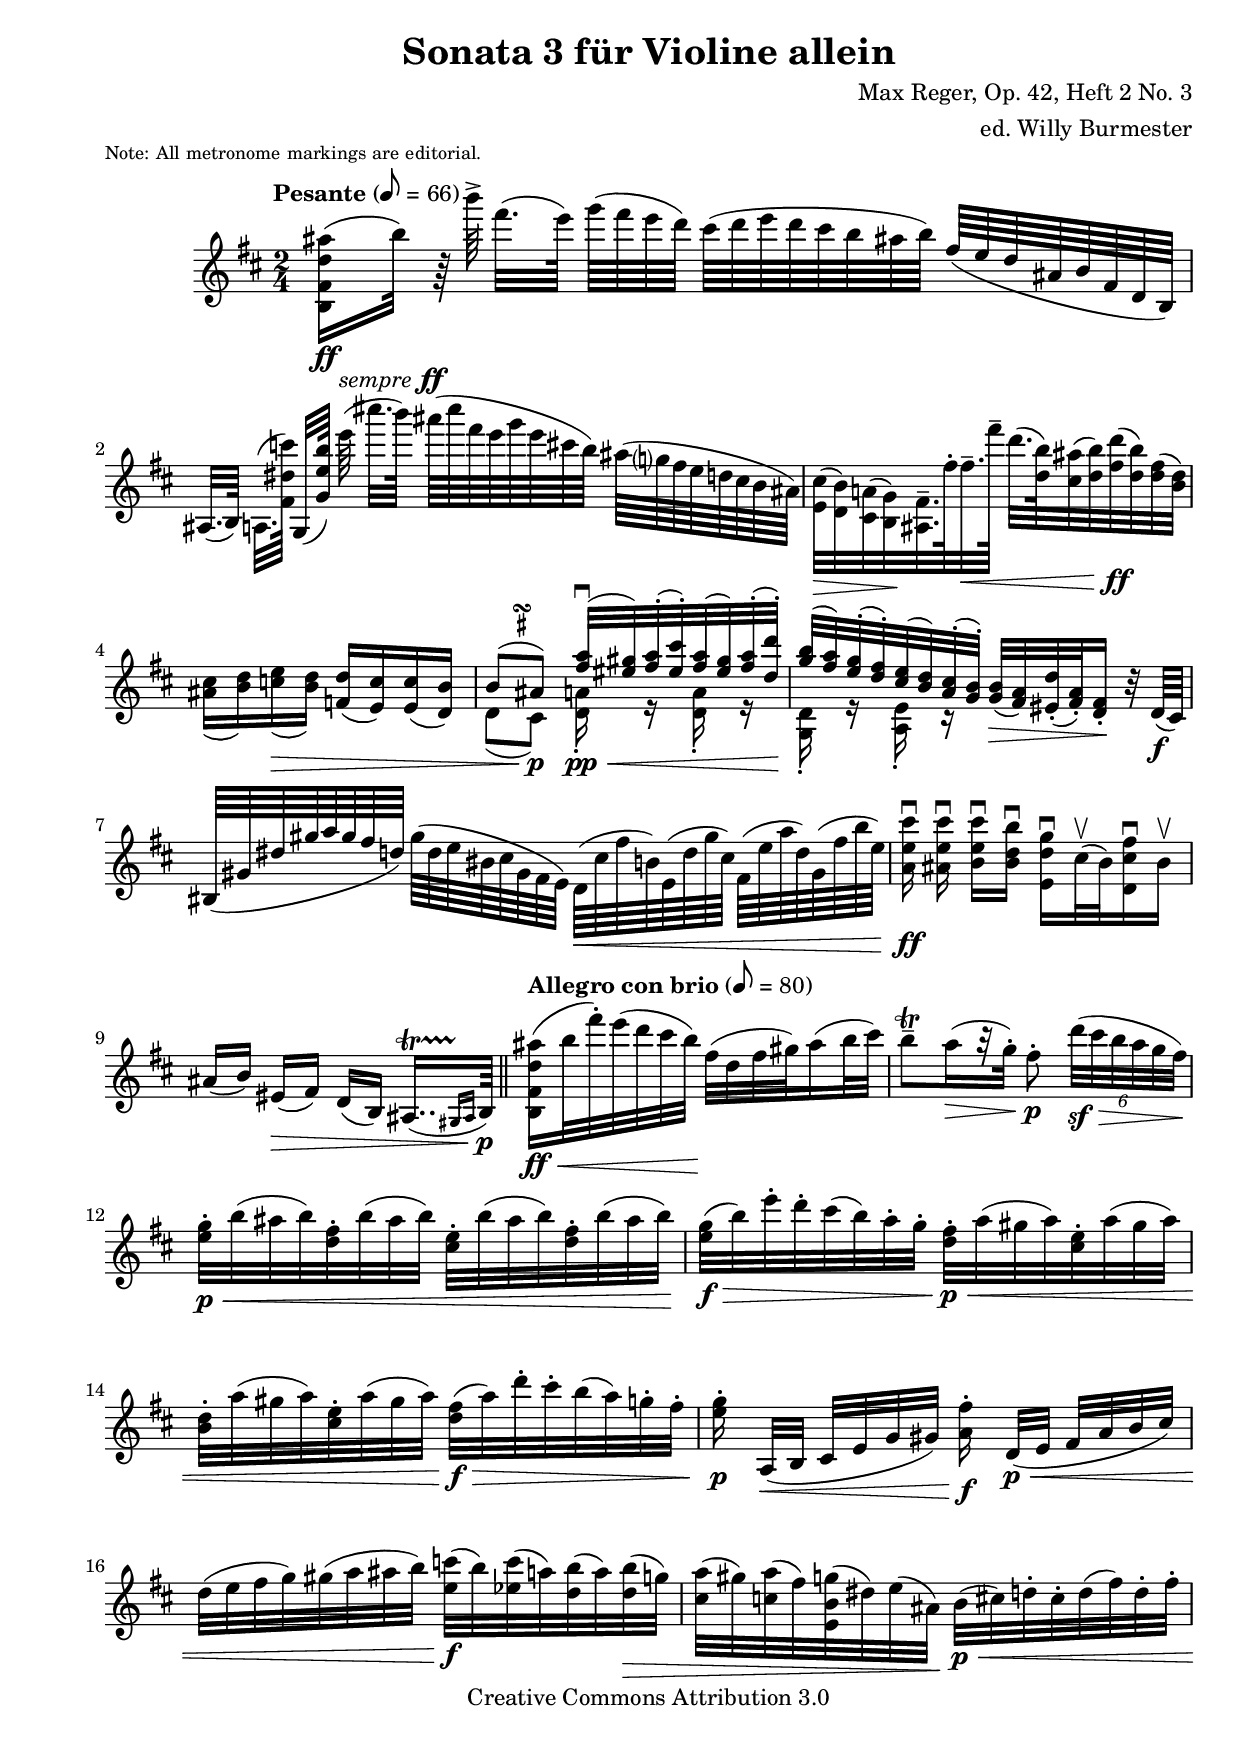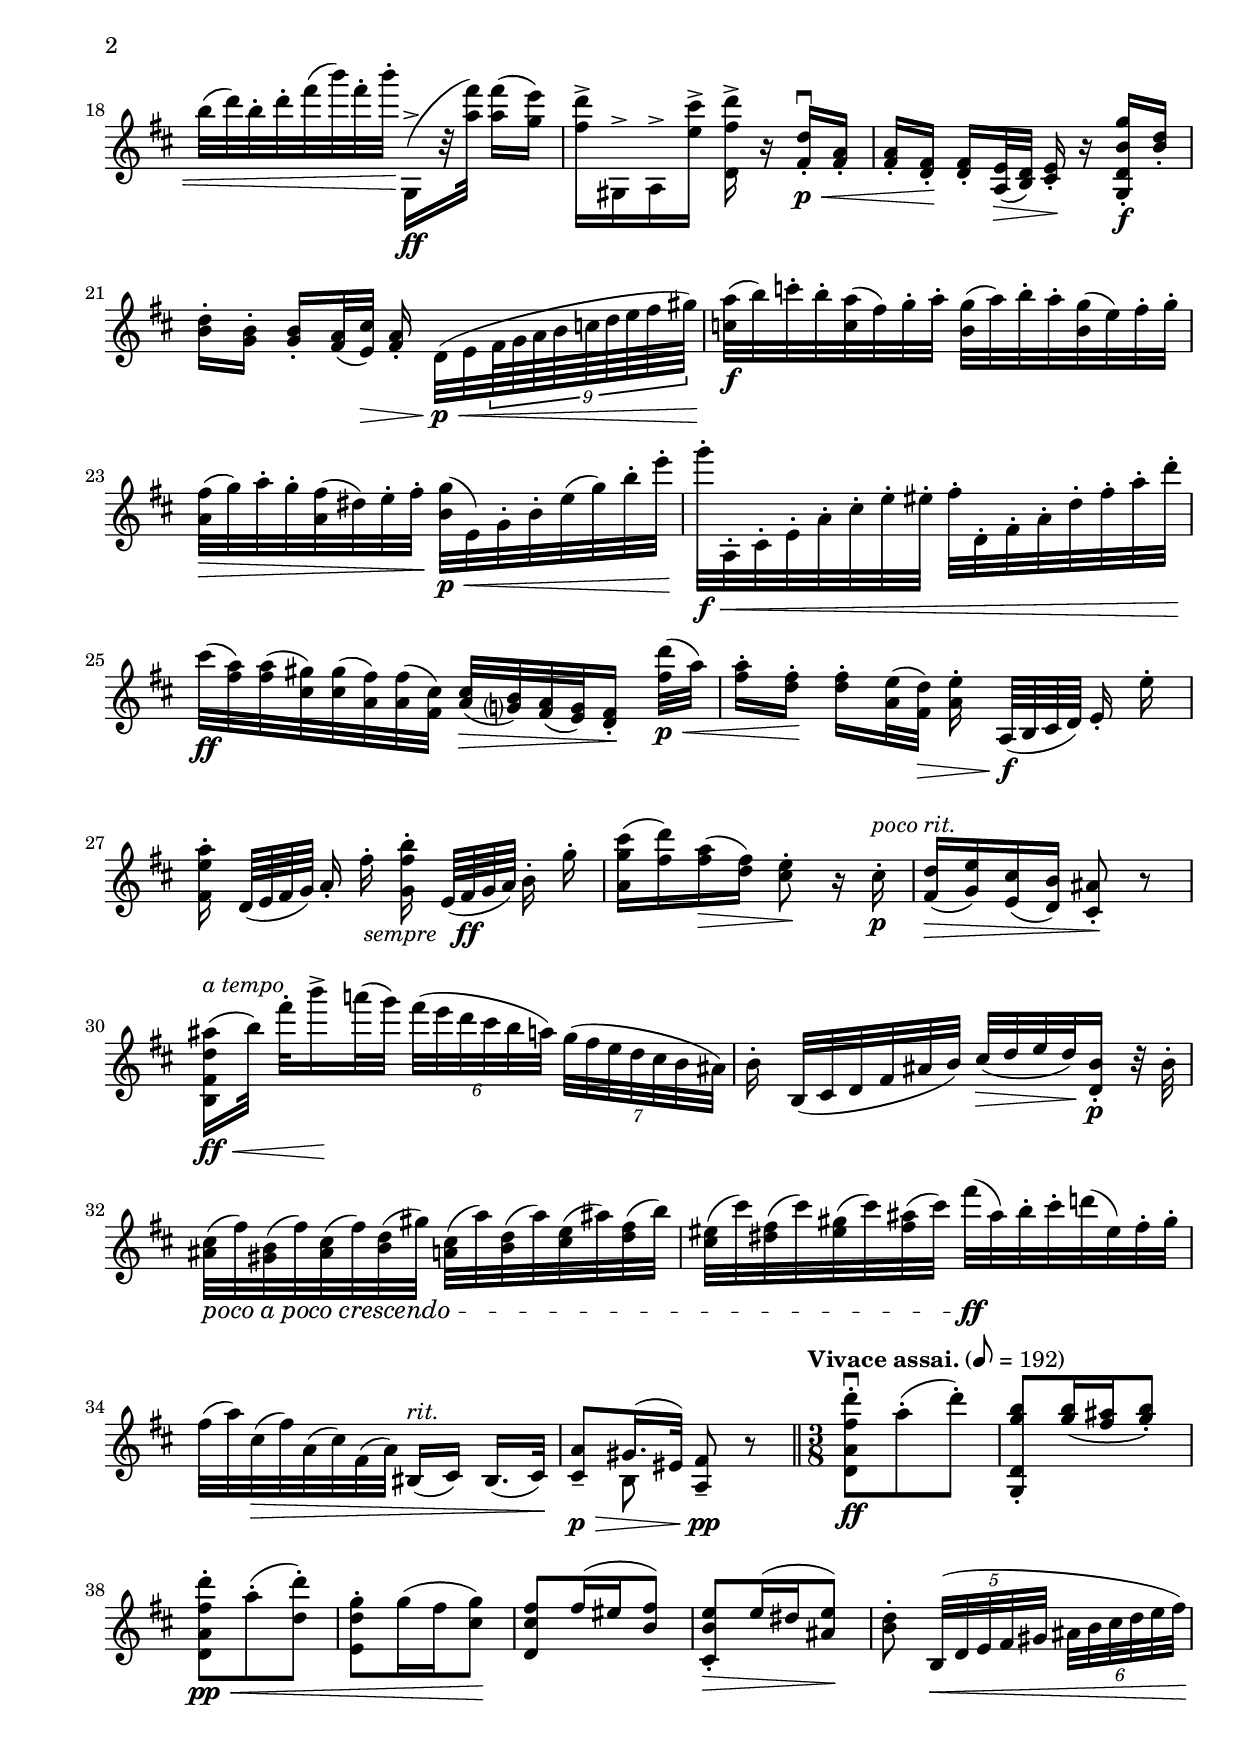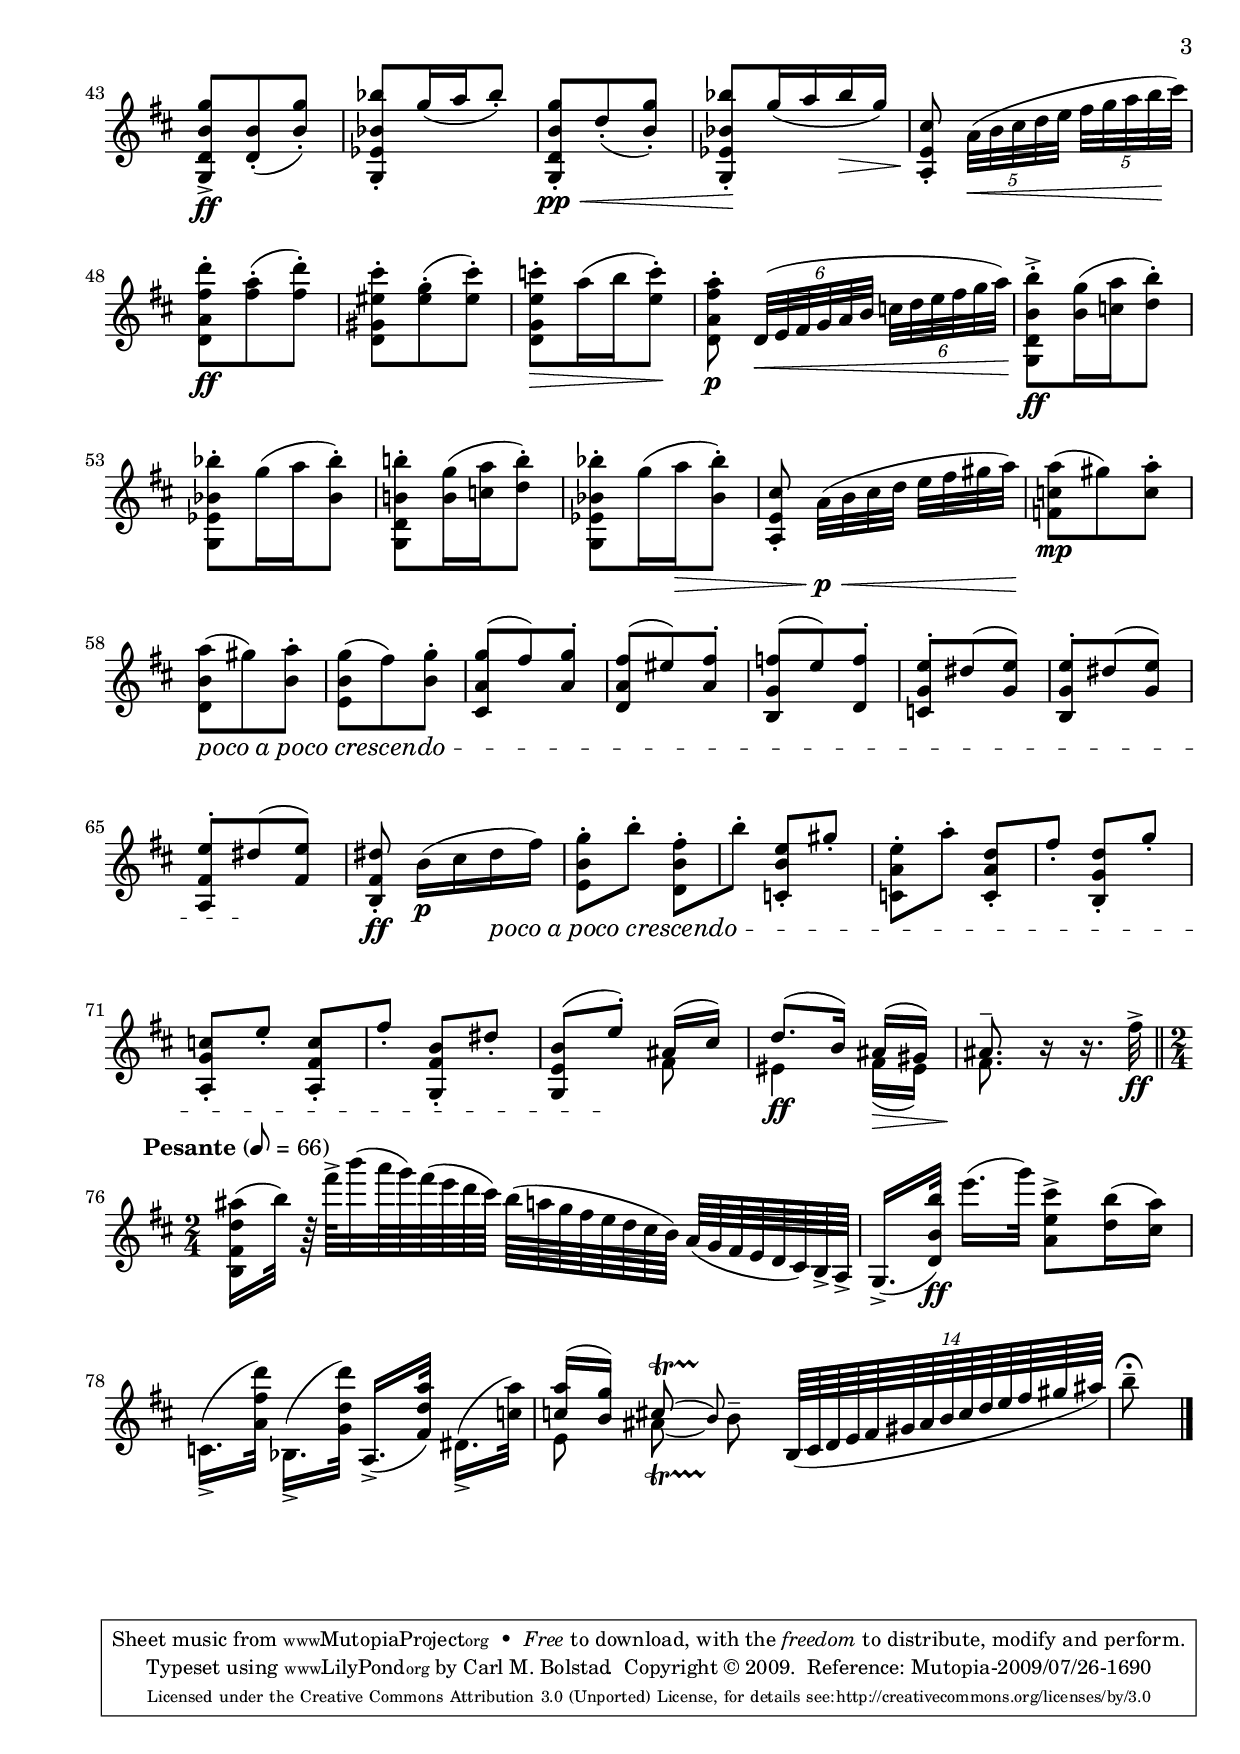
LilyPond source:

% Vier Sonaten fur Violine allein
% 4 unaccompanied violin sonatas
% by Max Reger, Op 42
% This is Sonata #3
% 2/14/2009 CB

\version "2.12.0"

\include "english.ly"

\paper {
%  #(set-paper-size "letter")
  top-margin = 		0.25\in
  bottom-margin = 	0.25\in
  left-margin = 	0.7\in
  line-width = 		7.25\in
%  between-system-space = 0.5\cm
%  between-system-padding = #0.5
}

\header {
    title = "Sonata 3 für Violine allein"
    composer = "Max Reger, Op. 42, Heft 2 No. 3"
    arranger = "ed. Willy Burmester"
   % Mutopia Project specific headers:
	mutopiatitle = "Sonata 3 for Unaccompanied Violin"
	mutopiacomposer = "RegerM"
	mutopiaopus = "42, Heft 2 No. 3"
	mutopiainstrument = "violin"
	date = "1900"
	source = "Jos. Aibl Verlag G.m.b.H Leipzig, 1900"
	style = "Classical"
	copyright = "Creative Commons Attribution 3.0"
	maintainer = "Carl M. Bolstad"
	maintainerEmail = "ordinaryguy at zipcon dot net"

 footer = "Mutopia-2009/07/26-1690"
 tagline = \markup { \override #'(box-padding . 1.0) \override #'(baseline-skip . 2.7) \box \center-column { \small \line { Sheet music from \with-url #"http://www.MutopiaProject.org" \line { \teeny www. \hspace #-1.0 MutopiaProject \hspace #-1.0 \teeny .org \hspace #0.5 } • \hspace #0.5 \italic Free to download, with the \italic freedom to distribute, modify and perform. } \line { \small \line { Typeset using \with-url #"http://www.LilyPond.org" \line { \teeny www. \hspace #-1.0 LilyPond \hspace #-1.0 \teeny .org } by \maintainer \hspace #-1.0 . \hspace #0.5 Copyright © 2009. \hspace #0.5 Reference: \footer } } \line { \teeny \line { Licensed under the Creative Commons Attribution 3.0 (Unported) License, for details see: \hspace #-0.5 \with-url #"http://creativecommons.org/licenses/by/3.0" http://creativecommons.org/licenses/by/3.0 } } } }
}

% homemade functions for the Max Reger
% violin sonatas:

% Function Definitions:

% To make a 'homemade' grace note:
cbSmaller = {
  \set fontSize = #-3
  \override Stem #'length-fraction = #0.7
  \override Stem #'stroke-style = #"grace"
  \override Beam #'thickness = #0.25
  \override Beam #'length-fraction = #0.6
}

% To return to normal notes:
cbNormal = {
  \set fontSize = #1
  \revert Stem #'length-fraction
  \revert Stem #'length-fraction
  \revert Beam #'thickness
  \revert Beam #'length-fraction
}

beamEight = {
  \set Score.beatLength = #(ly:make-moment 1 8)
}

beamFour = {
  \set Score.beatLength = #(ly:make-moment 1 4)
}

cbDivide = {
  \set subdivideBeams = ##t
}
 
cbNoDivide = {
  \set subdivideBeams = ##f
}

% Make a unique dynamic mark, the ffz:
ffz = #(make-dynamic-script "ffz")



  % The following command is to make LilyPond only typeset the last
  % 10 measures of music, to save lots of time while typesetting.
  % Be sure to comment it out when we're done!!
% showLastLength = R2*10

%% Editorial comment about the metronome markings:
\markup { \tiny { Note:  All metronome markings are editorial. } }

\score {
  \version "2.12.0"
  \relative { 
    \time 2/4
    \key b \minor
    \set Staff.midiInstrument = "trumpet"

\tempo \markup { \bold { Pesante } } 8 = 66
    <b= fs' d' as'>16(\ff b''32) r64 b'-> fs32.([ e64)] g( fs e d)
    cs([ d e d cs b as! b)] fs([ e d as b fs d b)] |

%%%%% measure 2 %%%%%%%%%%%%%%%%%%%%%%%%%%%%%%%
as32.([ b64)] a32.([ <fs' ds' c'>64)] g,32([ <g' e' b'>64)] 
	e''(^\markup { \italic sempre \dynamic ff }
   cs'!32.[ b64)] as([ cs fs, e g e cs b)] as( g? fs e d cs b as) |
   <cs e,>32(\> <b d,>) <a! cs,>( <g b,>)\! <fs as,>32.-- fs'64-. fs32.--\< fs'64-- 
      d32.( <b d,>64) <as cs,>32( <b d,>) <d fs,>(\ff <b d,>) <fs d>( <d b>) |

%%%%% measure 4 %%%%%%%%%%%%%%%%%%%%%%%%%%%%%%%
<<
  {
    s2
    %% The following 11 lines are simply to put a turn and a sharp
    %% between the b and the a-sharp:
    \once \override TextScript #'avoid-slur = #'outside
    \once \override TextScript #'outside-staff-priority = ##f
    b8(^\markup \tiny \override #'(baseline-skip . 1) 
        { 
	  \halign #-4
	  \center-column 
	     { 
	       \musicglyph #"scripts.turn"
	       \sharp 
	     } 
	 }
    as)
  }
  \\
  {
    \stemNeutral <cs as>16( <d b>) <e c>(\> <d b>) <d f,>( <c e,>) <c e,>( <b d,>) |
    \stemDown
    d,8( cs)\p
  }
>>

<<
  {
    <a'' fs>32(\downbow <gs es>) <a fs>-.( <cs es,>-.) <a fs>( <gs es>) <a fs>-.( <d d,>-.) |
    <b g>( <a fs>) <g e>-.( <fs d>-.) <e cs>( <d b>) <cs a>-.( <b g>-.)
  }
  \\
  {
    <a d,>16-.\pp\< r <a d,>-. r16*1/2 s32\! |
    <d, g,>16-. r <e a,>-. r 
  }
>>

<g b>32(\> <fs a>) <es d'>-.( <fs a>-.) <fs d>16-.\! r32 d64(\f cs) |

%%%%% measure 7 %%%%%%%%%%%%%%%%%%%%%%%%%%%%%%%
bs64([ gs' ds' gs a gs fs d)] gs([ d e bs cs gs fs e)]
   d([\< cs' fs b,) e,( d' gs cs,)] fs,( e' a d,) gs,( fs' b e,) |
<a, e' cs'>16\ff\downbow\noBeam <as e' cs'>16\downbow <b e cs'>16[\downbow 
<b d b'>16]\downbow <e, d' g>16\downbow cs'32(\upbow b) <d, cs' fs>16\downbow b'\upbow

%%%%% measure 9 %%%%%%%%%%%%%%%%%%%%%%%%%%%%%%%
as16([ b)] es,([\> fs]) d[( b]) as16..[(\startTrillSpan \grace { gs16[ as]\stopTrillSpan } b64)]\p \bar "||"

%% "Allegro con brio" section
\tempo \markup { \bold { Allegro con brio } } 8 = 80
<b fs' d' as'>16(\ff\< b''32 fs'-.) e32( d cs b)\!
   fs( d fs gs) as16( b32 cs) |
b8--[\trill a16(\> r32 g-.)] fs8-.\p \times 4/6 { d'32\sf\>([ cs b a g fs)] } |

%%%%% measure 12 %%%%%%%%%%%%%%%%%%%%%%%%%%%%%%%
<g e>32-.\p\< b( as b) <fs d>32-. b( as b) <e, cs>32-. b'( as b) <fs d>32-. b( as b)\! |
<g e>(\f\> b) e-. d-. cs( b) a-. g-. <fs d>-.\p\< a( gs a) <e cs>-.  a( gs a) |
<d, b>-.  a'( gs a) <e cs>-.  a( gs a) <fs d>(\f\> a) d-. cs-. b( a) g-. fs-. |
<g e>16-.\p a,,32([\< b] cs e g gs) <a fs'>16-.\f d,32([\p\< e] fs a b cs) |

%%%%% measure 16 %%%%%%%%%%%%%%%%%%%%%%%%%%%%%%%
d32( e fs g) gs( a as b) <c e,>(\f b) <c ef,>( a) <b d,>( a) <b d,>(\> g) |
<a cs,>( gs) <a c,>( fs) <g b, e,>( ds) e( as,)\! b(\p\< cs) d-. cs-. d( fs) d-. fs-. |
b( d) b-. d-. fs( b) fs-. b-.\! g,,,16->(\ff[ r32 <a'' fs'>)] <a fs'>16(

%%%%% measure 18 %%%%%%%%%%%%%%%%%%%%%%%%%%%%%%%
  <g e'>) |
<fs d'>16->[ gs,,-> a-> <e'' cs'>->] <d' fs, d,>-> r <d, fs,>-.
  \downbow \p \< <a fs>-. |
<a fs>-.[ <fs d>-.]\! <fs d>-. <e a,>32(\> <d b>) <e cs>16-.\! r 
  <g, d' b' g'>-.\f <b' d>-. |

%%%%% measure 21 %%%%%%%%%%%%%%%%%%%%%%%%%%%%%%%
<b d>16-.[ <g b>-.] <g b>-.[ <fs a>32( <e cs'>)]\> <fs a>16-.\noBeam
   d32(\p\< e \times 8/9 { fs64 g a b c d e fs gs)\! } |
<a c,>32(\f b) c-. b-. <a c,>( fs) g-. a-. <g b,>( a) b-. a-.
   <g b,>( e) fs-. g-. |

%%%%% measure 23 %%%%%%%%%%%%%%%%%%%%%%%%%%%%%%%
<fs a,>32(\> g) a-. g-. <fs a,>( ds) e-. fs-.\! <g b,>(\p\<
   e,) g-. b-. e( g) b-. e-.\! |
g-.\f\< a,,,-. cs-. e-. a-. cs-. e-. es-. fs-. d,-. fs-. a-.
   d-. fs-. a-. d-.\! |

%%%%% measure 25 %%%%%%%%%%%%%%%%%%%%%%%%%%%%%%%
cs(\ff <a fs>) <a fs>( <gs cs,>) <gs cs,>( <fs a,>) <fs a,>( <cs fs,>)
   <cs a>(\> <b g?>) <a fs>( <g e>) <fs d>16-.\! <fs' d'>32([\p\< a)] |
<a fs>16-.[ <fs d>-.]\! <fs d>-. <e a,>32( <d fs,>)\> <e a,>16-.
   \noBeam a,,64([\f b cs d)] e16-. \noBeam e'-. |
<a e fs,>-. d,,64([ e fs g)] a16-. \noBeam fs'-. 
%% the following markup command is to make the 'sempre ff' align in the right place:
<b fs g,>-._\markup 
{ \center-align { \hspace #0 \italic sempre \hspace #1 \dynamic ff } } e,,64([ fs g a)] b16-. \noBeam g'-. |

%%%%% measure 28 %%%%%%%%%%%%%%%%%%%%%%%%%%%%%%%
<g cs a,>16( <fs d'>) <fs a>(\> <d fs>) <cs e>8-. \! r16 cs-.\p^\markup { \italic { poco rit. } } |
<d fs,>(\> <e g,>) <cs e,>( <b d,>) <as cs,>8-. \! r8 |
<as' d, fs, b,>16([\ff\<^\markup { \italic { a tempo } } b32)] fs'-. b16-> \! a!32( g) 
	\times 4/6 { fs([ e d cs b a)] } \times 4/7 { g([ fs e d cs b as)] } |

%%%%% measure 31 %%%%%%%%%%%%%%%%%%%%%%%%%%%%%%%
b16-.\noBeam b,32( cs d fs as b) cs(\> d e d) \! <b d,>16-.\p r32 b-. |

%%%%%%%% The following is to make the 'written-out' crescendo:
\set crescendoText = \markup { \italic { poco a poco crescendo } }  %% sets words for the cresc.
\set crescendoSpanner = #'text
\override DynamicTextSpanner #'style = #'dashed-line		    %% stretches it out with dashes.

<cs as>32(\< fs) <b, gs>( fs') <cs as>( fs) <d b>( gs)
    <cs, a>( a') <d, b>( a') <e cs>( as) <fs d>( b) |
<es, cs>( cs') <fs, ds>( cs') <gs es>( cs) <as fs>( cs) fs(\ff \crescHairpin % back to regular crescendos.
as,) b-. cs-. d!( es,) fs-. gs-. |

%%%%% measure 34 %%%%%%%%%%%%%%%%%%%%%%%%%%%%%%%
fs32( a) cs,(\> fs) a,( cs) fs,( a) bs,16([^\markup { \italic { rit. } } cs)] bs16.( cs32) \! |
<<
  { <cs a'>8_- gs'16.( es32) <a, fs'>8_- }
  \\
  { s8\p\> b8 s\pp }
>>
 r \bar "||"

%%%%%%%%%%%%%%%%%%%%%%%%%%%%%%%%%%%%%%%%%%%%%%%%%%%%%%%%%%%%%%%%%%%%%%%%%%%%%%%%%%
%%%% "Vivace assai" section starts here %%%%%%%%%%%%%%%%%%%%%%%%%%%%%%%%%%%%%%%%%%
%%%%%%%%%%%%%%%%%%%%%%%%%%%%%%%%%%%%%%%%%%%%%%%%%%%%%%%%%%%%%%%%%%%%%%%%%%%%%%%%%%

\time 3/8 
\tempo \markup { \bold { Vivace assai. } } 8 = 192   % this makes the midi file change tempo, too.
<d=' a' fs' d'>8-.\ff\downbow a''-.( d-.) |
<b g d, g,>-. <b g>16( <as fs> <b g>8-.) |
<d,, a' fs' d'>-.\pp\< a''-.( <d d,>-.) |
<e,, d' g>-. g'16( fs <cs g'>8) \! |

%%%%% measure 40 %%%%%%%%%%%%%%%%%%%%%%%%%%%%%%%
\slurUp
<d, cs' fs>8 fs'16( es <fs b,>8) |
<e b cs,>-.\> e16( ds <e as,>8) \! |
\slurNeutral
<d b>8-.\noBeam \times 4/5 { b,32([ \< d e fs gs] } \times 4/6 { as[ b cs d e fs)]\! } |
<g b, d, g,>8->\ff <b, d,>-.( <b g'>-.) |
<bf' bf, ef, g,>-. g16( a bf8-.) |
\once \override Hairpin #'to-barline = ##f	% this is to make the < end AFTER the barline.
<g b, d, g,>-.\pp\< d-.( <g b,>-.) |
<bf bf, ef, g,>-. \! g16( a bf\> g) |

%%%%% measure 47 %%%%%%%%%%%%%%%%%%%%%%%%%%%%%%%
<cs, e, a,>8-.\noBeam \! \times 4/5 { a32([\< b cs d e] } \times 4/5 { fs g a b \! cs) } |
<d fs, a, d,>8-.\ff <a fs>-.( <d fs,>-.) |
<cs es, gs, d>-. <g es>-.( <cs es,>-.) |
<c e, g, d>-.\> a16( b <c e,>8-.) \! |
<a fs a, d,>8-.\p\noBeam \times 4/6 { d,,32([\< e fs g a b] } \times 4/6 { c d e fs g a) \! } |

%%%%% measure 52 %%%%%%%%%%%%%%%%%%%%%%%%%%%%%%%
\stemDown
<b b, d, g,>8-.->\ff <g b,>16( <a c,> <b d,>8-.) |
<bf bf, ef, g,>-. g16( a <bf bf,>8-.) |
<b! b,! d, g,>8-. <g b,>16( <a c,> <b d,>8-.) |
<bf bf, ef, g,>-. g16( a\> <bf bf,>8-.) |
\stemNeutral
<cs, e, a,>8-.\noBeam a32(\p\<[ b cs d] e fs gs a) \! |
<a c, f,>8(\mp gs) <a c,>-.

%%%%%%%% The following is to make the 'written-out' crescendo:
\set crescendoText = \markup { \italic { poco a poco crescendo } }  %% sets words for the cresc.
\set crescendoSpanner = #'text
\override DynamicTextSpanner #'style = #'dashed-line		    %% stretches it out with dashes.

<a b, d,>(\< gs) <a b,>-. |

%%%%% measure 59 %%%%%%%%%%%%%%%%%%%%%%%%%%%%%%%
<g b, e,>( fs) <g b,>-. |
\slurUp
<g a, cs,>( fs) <g a,>^.
<fs a, d,>( es) <fs a,>^.
<f g, b,>( e) <f d,>^.
<e g, c,>^. ds( <e g,>)
<e g, b,>^. ds( <e g,>)
<e fs, a,>^. ds( \! <e fs,>)
<ds fs, b,>-.\noBeam \ff b16(\p cs 

%%%%%%%% The following is to make the 'written-out' crescendo:
\set crescendoText = \markup { \italic { poco a poco crescendo } }  %% sets words for the cresc.
\set crescendoSpanner = #'text
\override DynamicTextSpanner #'style = #'dashed-line		    %% stretches it out with dashes.
	ds\< fs)

\slurNeutral
<g b, e,>8-.[ b-.] <fs b, d,>-.[ |

%%%%% measure 68 %%%%%%%%%%%%%%%%%%%%%%%%%%%%%%%
b-.] <e, b c,>-.[ gs-.]
<e a, c,>-.[ a-.] <d, a c,>-.[
fs-.] <d g, b,>-.[ g-.]
<c, g a,>-.[ e-.] <c fs, a,>-.[
fs-.] <b, fs g,>-.[ ds-.]
<b e, g,>^([ e^.)] \!

<< { as,='16( cs) 
	d8.( b16) as([ gs)]
	as8.--
   }
   \\
   {
     	fs8
	es4\ff fs16(\> es)
	fs8. \!
   }
 >>

 r16 r16. fs'=''32->\ff
 \bar "||"
 \time 2/4

%%%%% measure 76 %%%%%%%%%%%%%%%%%%%%%%%%%%%%%%%
\tempo \markup { \hspace #-4 \bold Pesante } 8 = 66
<as d, fs, b,>16(
   b32) r64 fs'-> b32( a64 g) fs( e d cs) b([ a g fs e d cs b)]
   a( g fs e d cs) b-> a-> |
g16.->( <d' b' b'>32)\ff e''16.([ g32)] <cs, e, a,>8-> <b d,>16( <a cs,>) |

%%%%% measure 78 %%%%%%%%%%%%%%%%%%%%%%%%%%%%%%%
c,,16._>([ <a' fs' d'>32)] bf,16._>([ <g' d' d'>32)] a,16._>([ <fs' d' a'>32)] ds16._>([ <c' a'>32)] |
<<
  {
    %% The following glop in these two voices is all necessary just to have the two voices
    %% both slur to a single grace note! I actually have them each slur to their own note
    %% in their own voice context, but I make the note in voice2 invisible, and I also tell
    %% Lilypond to ignore note collisions for that note, so that it doesn't put the invisible
    %% note AFTER the visible note, rather than on top of it.

    <c a'>16([ <b g'>)] cs8*7/8(\noBeam \startTrillSpan 
        \tiny							% makes the note small, as a grace note.
        \once \override Stem #'stroke-style = "grace"		% puts slash through the stem.
    	b8*1/8)\stopTrillSpan
	\normalsize
  }
  \\
  {
    e,8\noBeam 
        \once \override TrillSpanner #'direction = #-1		% puts trill below the note
    as8*7/8(\noBeam_\startTrillSpan
        \once \override NoteColumn #'ignore-collision = ##t	% puts this note on top of voice1 grace note
        \once \override NoteHead #'transparent = ##t		% make note head invisible
        \once \override Stem #'transparent = ##t		% makes step invisible
    b8*1/8)\stopTrillSpan

  }
>>

b8--\noBeam \times 8/14 { b,64( cs d e fs gs as b cs d e fs gs as) } |
b8--\fermata \bar "|."
}

  \layout { raggedlast = ##t }
  
  \midi { 
  \context {
    \Score
    tempoWholesPerMinute = #(ly:make-moment 66 8)
  }
  }
 
}

%{
%% 2nd movement: %%%%%%%%%%%%%%%%%%%%%%%%%%%%%%%%%%

\markup { \hspace #0 \raise #-5 \bold Andantino }
\score {

  \relative {

% measure 1 **********************************************************************************	
\time 2/4
\key a \minor
  \set Staff.midiInstrument = "soprano sax"
%  \set subdivideBeams = ##t
}


\layout { raggedlast = ##t }

\midi { 
  \context {
    \Score
    tempoWholesPerMinute = #(ly:make-moment 108 8)
  }
}

}


%% 3rd movement: %%%%%%%%%%%%%%%%%%%%%%%%%%%%%%%%%%

\markup { \bold { Prestissimo } \small \italic { (scherzando) } }

\score {

  \version "2.12.0"
  \relative { 
    \time 2/4
    \key b \minor
    \set Staff.midiInstrument = "soprano sax"

  }


  \layout { raggedlast = ##t }
\midi { 
  \context {
    \Score
    tempoWholesPerMinute = #(ly:make-moment 192 8)
    }
      }
}

%}
